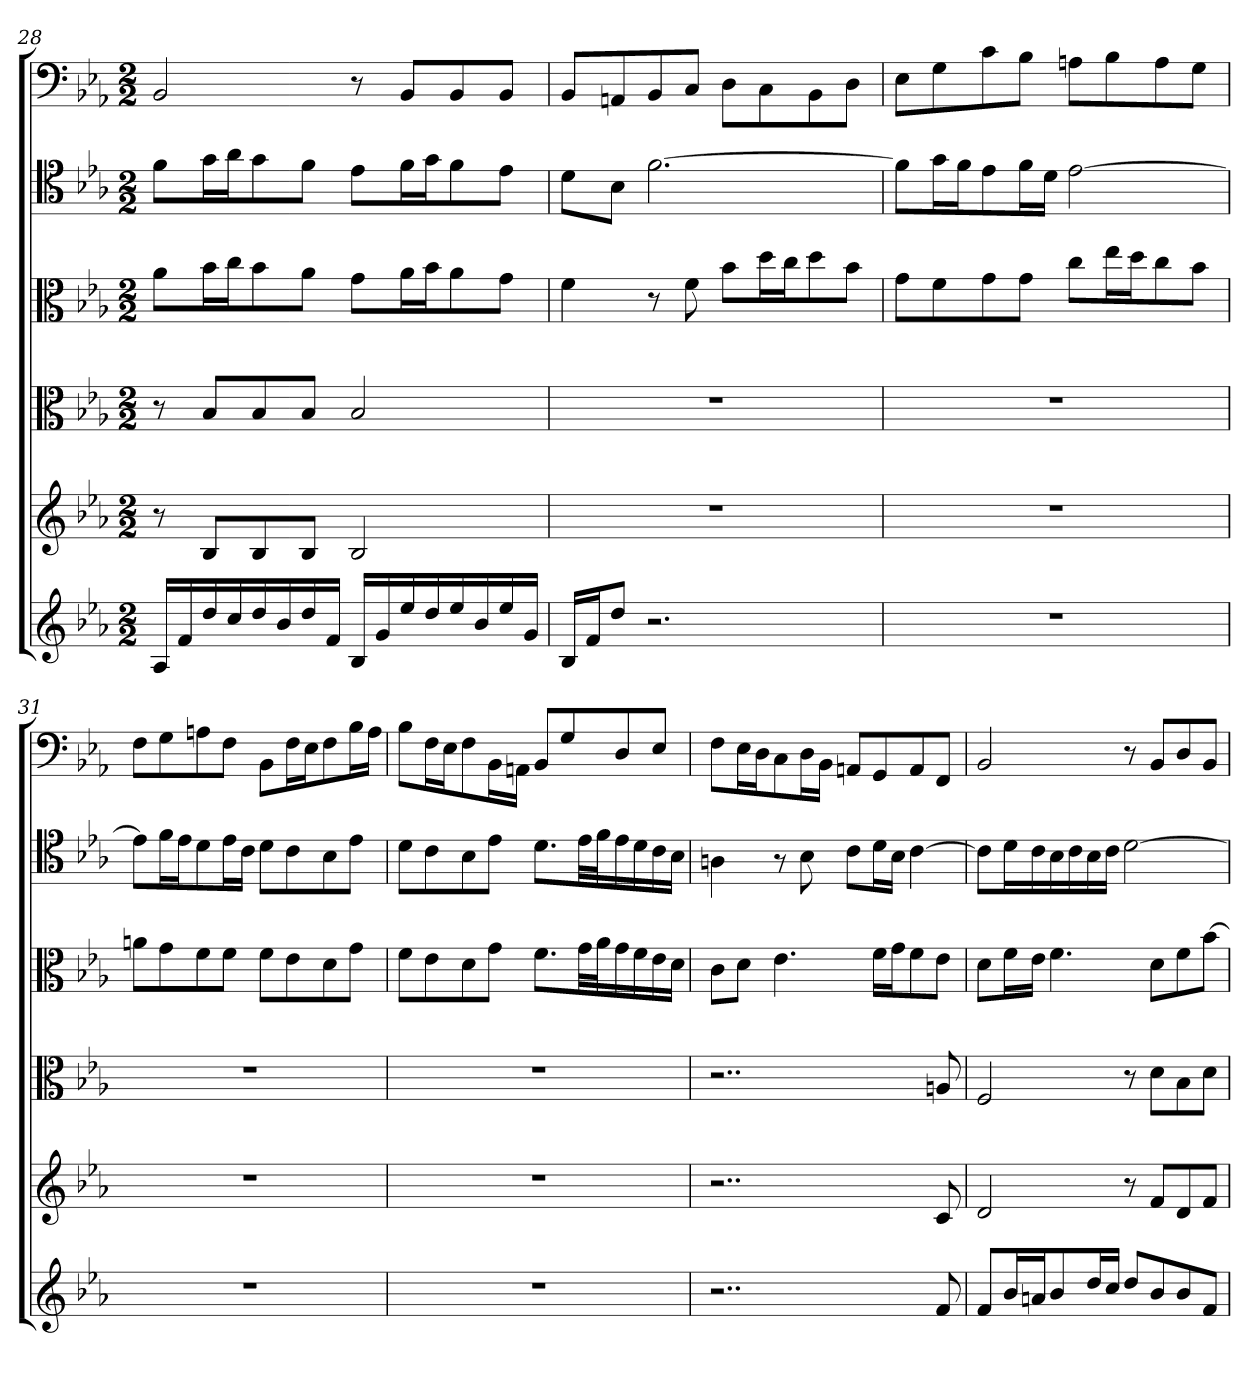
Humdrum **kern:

**kern	**kern	**kern	**kern	**kern	**kern
*part6	*part5	*part4	*part3	*part2	*part1
*staff6	*staff5	*staff4	*staff3	*staff2	*staff1
*	*	*clefC3	*clefC3	*clefC4	*clefF4
*k[b-e-a-]	*k[b-e-a-]	*k[b-e-a-]	*k[b-e-a-]	*k[b-e-a-]	*k[b-e-a-]
*E-:	*E-:	*E-:	*E-:	*E-:	*E-:
*M2/2	*M2/2	*M2/2	*M2/2	*M2/2	*M2/2
=28	=28	=28	=28	=28	=28
16A-LL	8r	8r	8a-\L	8f\L	2BB-
16f	.	.	.	.	.
16dd	8B-L	8B-/L	16b-\L	16g\L	.
16cc	.	.	16cc\J	16a-\J	.
16dd	8B-	8B-/	8b-\	8g\	.
16b-	.	.	.	.	.
16dd	8B-J	8B-/J	8a-\J	8f\J	.
16fJJ	.	.	.	.	.
16B-LL	2B-	2B-	8g\L	8e-\L	8r
16g	.	.	.	.	.
16ee-	.	.	16a-\L	16f\L	8BB-/L
16dd	.	.	16b-\J	16g\J	.
16ee-	.	.	8a-\	8f\	8BB-/
16b-	.	.	.	.	.
16ee-	.	.	8g\J	8e-\J	8BB-/J
16gJJ	.	.	.	.	.
=29	=29	=29	=29	=29	=29
16B-LL	1r	1r	4f	8d\L	8BB-/L
16fJ	.	.	.	.	.
8ddJ	.	.	.	8B-\J	8AAn/
2.r	.	.	8r	[2.f	8BB-/
.	.	.	8f	.	8C/J
.	.	.	8b-\L	.	8D\L
.	.	.	16dd\L	.	8C\
.	.	.	16cc\J	.	.
.	.	.	8dd\	.	8BB-\
.	.	.	8b-\J	.	8D\J
=30	=30	=30	=30	=30	=30
1r	1r	1r	8g\L	8f\L]	8E-\L
.	.	.	8f\	16g\L	8G\
.	.	.	.	16f\J	.
.	.	.	8g\	8e-\	8c\
.	.	.	8g\J	16f\L	8B-\J
.	.	.	.	16d\JJ	.
.	.	.	8cc\L	[2e-	8An\L
.	.	.	16ee-\L	.	8B-\
.	.	.	16dd\J	.	.
.	.	.	8cc\	.	8A\
.	.	.	8b-\J	.	8G\J
=31	=31	=31	=31	=31	=31
1r	1r	1r	8an\L	8e-\L]	8F\L
.	.	.	8g\	16f\L	8G\
.	.	.	.	16e-\J	.
.	.	.	8f\	8d\	8An\
.	.	.	8f\J	16e-\L	8F\J
.	.	.	.	16c\JJ	.
.	.	.	8f\L	8d\L	8BB-\L
.	.	.	8e-\	8c\	16F\L
.	.	.	.	.	16E-\J
.	.	.	8d\	8B-\	8F\
.	.	.	8g\J	8e-\J	16B-\L
.	.	.	.	.	16A\JJ
=32	=32	=32	=32	=32	=32
1r	1r	1r	8f\L	8d\L	8B-\L
.	.	.	8e-\	8c\	16F\L
.	.	.	.	.	16E-\J
.	.	.	8d\	8B-\	8F\
.	.	.	8g\J	8e-\J	16BB-\L
.	.	.	.	.	16AAn\JJ
.	.	.	8.f\L	8.d\L	8BB-/L
.	.	.	.	.	8G/
.	.	.	32g\LL	32e-\LL	.
.	.	.	32a-\J	32f\J	.
.	.	.	16g\	16e-\	8D/
.	.	.	16f\	16d\	.
.	.	.	16e-\	16c\	8E-/J
.	.	.	16d\JJ	16B-\JJ	.
=33	=33	=33	=33	=33	=33
2..r	2..r	2..r	8c\L	4An	8F\L
.	.	.	8d\J	.	16E-\L
.	.	.	.	.	16D\J
.	.	.	4.e-	8r	8C\
.	.	.	.	8B-	16D\L
.	.	.	.	.	16BB-\JJ
.	.	.	.	8c\L	8AAn/L
.	.	.	16f\LL	16d\L	8GG/
.	.	.	16g\J	16B-\JJ	.
.	.	.	8f\	[4c	8AA/
8f	8c	8An	8e-\J	.	8FF/J
=34	=34	=34	=34	=34	=34
8fL	2d	2F	8d\L	8c\L]	2BB-
16b-L	.	.	16f\L	16d\L	.
16anJ	.	.	16e-\JJ	16c\	.
8b-	.	.	4.f	16B-\	.
.	.	.	.	16c\	.
16ddL	.	.	.	16B-\	.
16ccJJ	.	.	.	16c\JJ	.
8ddL	8r	8r	.	[2d	8r
8b-	8fL	8d\L	8d\L	.	8BB-/L
8b-	8d	8B-\	8f\	.	8D/
8fJ	8fJ	8d\J	[8b-\J	.	8BB-/J
=	=	=	=	=	=
*-	*-	*-	*-	*-	*-
